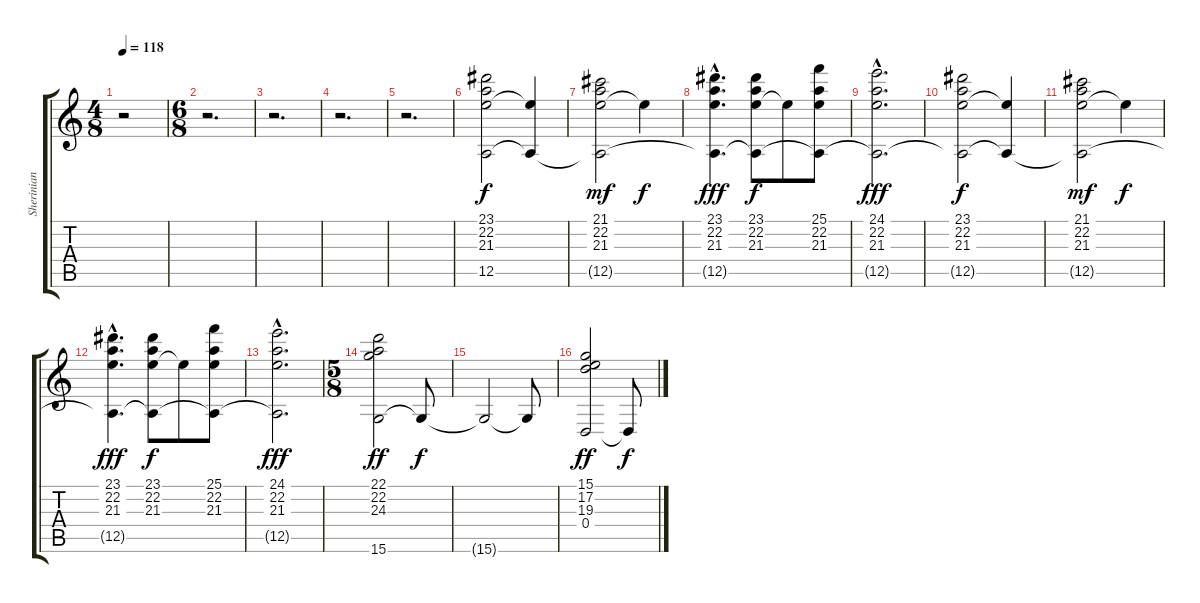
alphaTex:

\track ("Sherinian Organ" "Sherinian ") {instrument churchorgan}
\staff {score tabs}
\tuning (E4 B3 G3 D3 A2 E2) {hide}
\ts (4 8)
\tempo 118
\clef g2
\ks c
r.2{dy f} |
\ts (6 8)
r.2{d} |
r.2{d} |
r.2{d} |
r.2{d} |
(23.1 22.2 21.3 12.5).2 (21.3{t} 12.5{t}).4 |
(21.1 22.2 21.3 12.5{t}).2{dy mf} 21.3{t}.4{dy f} |
(23.1{hac} 22.2{hac} 21.3{hac} 12.5{hac t}).4{d dy fff} (23.1 22.2 21.3 12.5{t}).8{dy f} 21.3{t}.8 (25.1 22.2 21.3 12.5{t}).8 |
(24.1{hac} 22.2{hac} 21.3{hac} 12.5{hac t}).2{d dy fff} |
(23.1 22.2 21.3 12.5{t}).2{dy f} (21.3{t} 12.5{t}).4 |
(21.1 22.2 21.3 12.5{t}).2{dy mf} 21.3{t}.4{dy f} |
(23.1{hac} 22.2{hac} 21.3{hac} 12.5{hac t}).4{d dy fff} (23.1 22.2 21.3 12.5{t}).8{dy f} 21.3{t}.8 (25.1 22.2 21.3 12.5{t}).8 |
(24.1{hac} 22.2{hac} 21.3{hac} 12.5{hac t}).2{d dy fff} |
\ts (5 8)
(22.1 22.2 24.3 15.6).2{dy ff} 15.6{t}.8{dy f} |
15.6{t}.2 15.6{t}.8 |
(15.1 17.2 19.3 0.4).2{dy ff} 0.4{t}.8{dy f}
